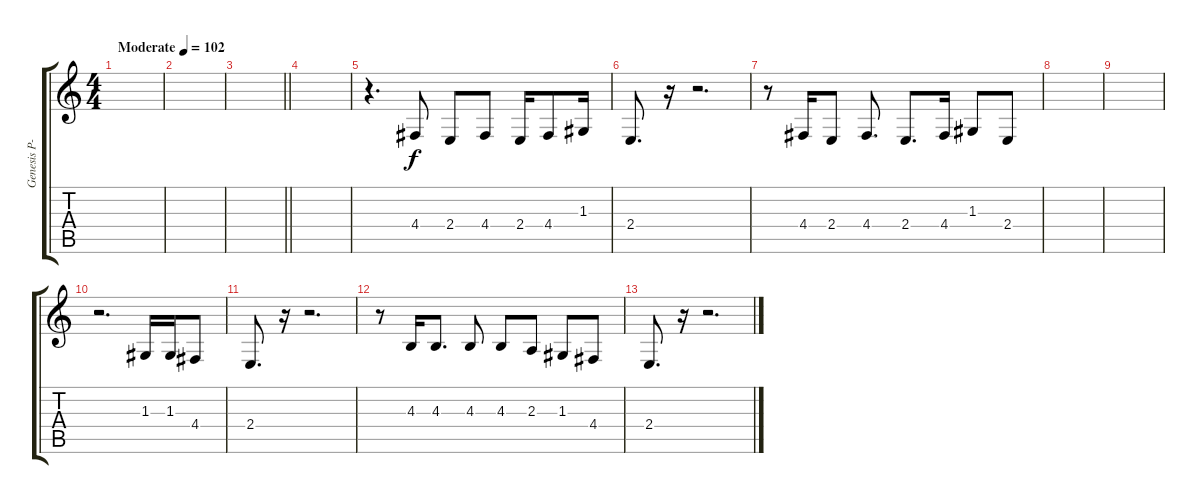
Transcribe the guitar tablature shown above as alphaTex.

\track ("Genesis P-Orridge" "Genesis P-") {instrument ocarina}
\staff {score tabs}
\tuning (E4 B3 G3 D3 A2 E2) {hide}
\ts (4 4)
\tempo (102 "Moderate")
\clef g2
\ks c
|
|
\barLineRight lightlight
|
\section ("" "")
|
r.4{d} 4.4.8 2.4.8 4.4.8 2.4.16 4.4.8 1.3.16 |
2.4.8{d} r.16 r.2{d} |
r.8 4.4.16 2.4.8 4.4.8{d} 2.4.8{d} 4.4.16 1.3.8 2.4.8 |
|
|
r.2{d} 1.3.16 1.3.16 4.4.8 |
2.4.8{d} r.16 r.2{d} |
r.8 4.3.16 4.3.8{d} 4.3.8 4.3.8 2.3.8 1.3.8 4.4.8 |
2.4.8{d} r.16 r.2{d}
